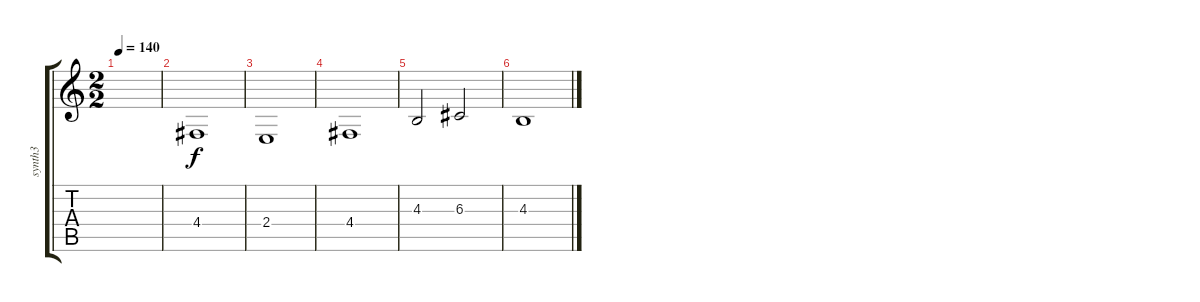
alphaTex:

\track ("synth3" "synth3") {instrument pad8sweep}
\staff {score tabs}
\tuning (E4 B3 G3 D3 A2 E2) {hide}
\ts (2 2)
\tempo 140
\clef g2
\ks c
|
4.4.1 |
2.4.1 |
4.4.1 |
4.3.2 6.3.2 |
4.3.1
